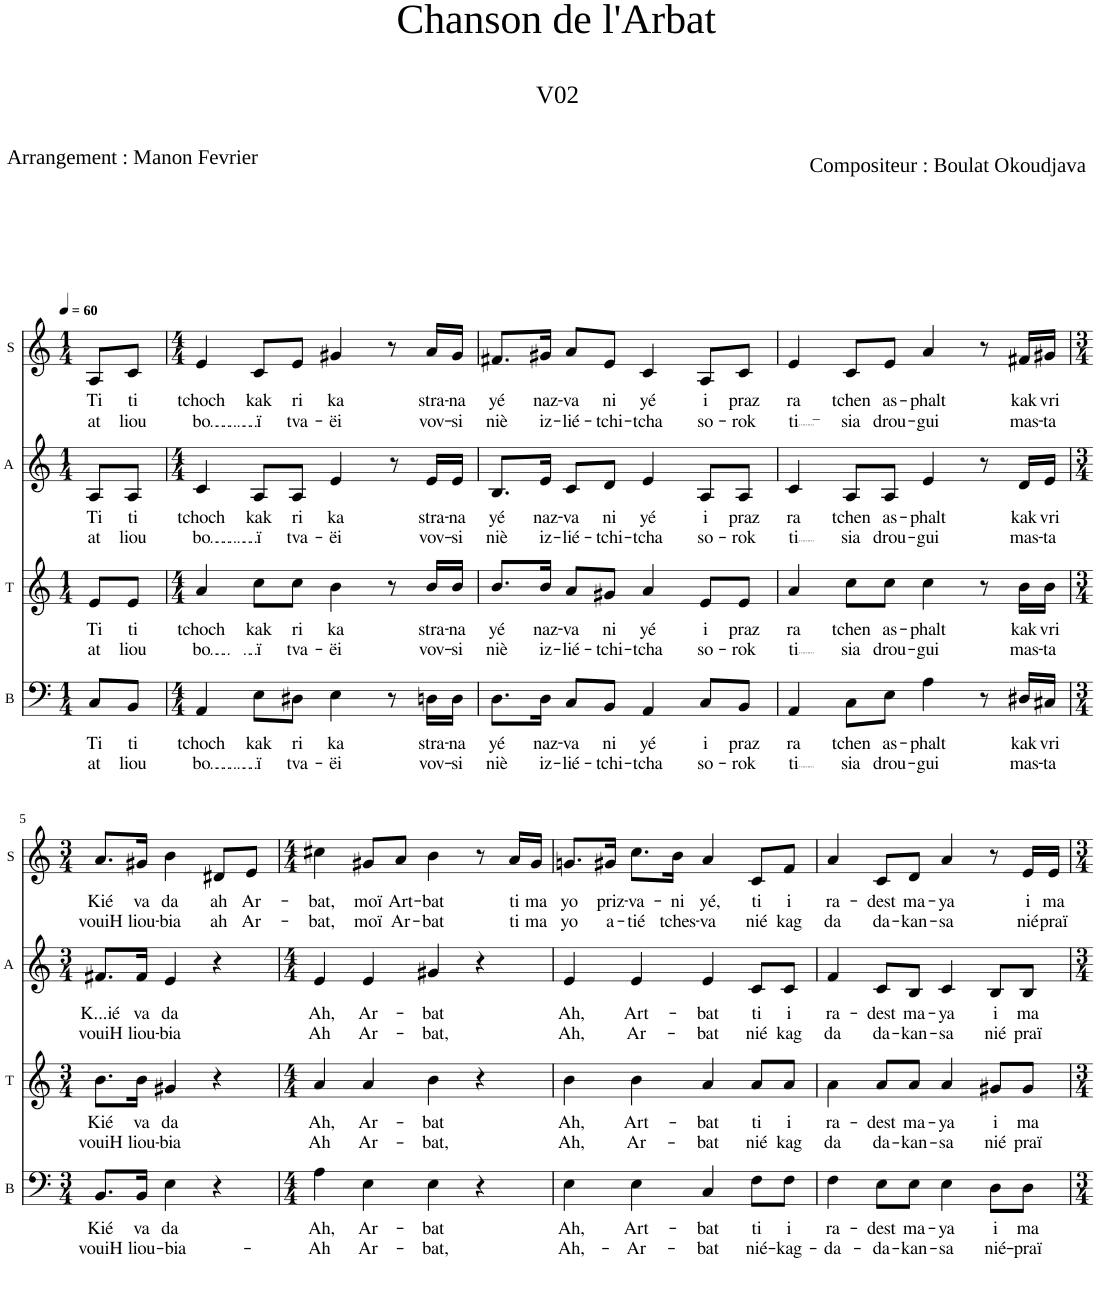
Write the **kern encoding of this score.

**kern	**text	**text	**kern	**text	**text	**kern	**text	**text	**kern	**text	**text
*part4	*part4	*part4	*part3	*part3	*part3	*part2	*part2	*part2	*part1	*part1	*part1
*staff4	*staff4	*staff4	*staff3	*staff3	*staff3	*staff2	*staff2	*staff2	*staff1	*staff1	*staff1
*I"B	*	*	*I"T	*	*	*I"A	*	*	*I"S	*	*
*I'B	*	*	*I'T	*	*	*I'A	*	*	*I'S	*	*
*clefF4	*	*	*clefG2	*	*	*clefG2	*	*	*clefG2	*	*
*Trd7c12	*	*	*	*	*	*	*	*	*	*	*
*k[]	*	*	*k[]	*	*	*k[]	*	*	*k[]	*	*
*M1/4	*	*	*M1/4	*	*	*M1/4	*	*	*M1/4	*	*
*MM60	*	*	*MM60	*	*	*MM60	*	*	*MM60	*	*
=1	=1	=1	=1	=1	=1	=1	=1	=1	=1	=1	=1
!	!LO:LY:b	!LO:LY:b	!	!LO:LY:b	!LO:LY:b	!	!LO:LY:b	!LO:LY:b	!	!LO:LY:b	!LO:LY:b
8C/L	Ti	at	8e/L	Ti	at	8A/L	Ti	at	8A/L	Ti	at
!	!LO:LY:b	!LO:LY:b	!	!LO:LY:b	!LO:LY:b	!	!LO:LY:b	!LO:LY:b	!	!LO:LY:b	!LO:LY:b
8BB/J	ti	liou	8e/J	ti	liou	8A/J	ti	liou	8c/J	ti	liou
=2	=2	=2	=2	=2	=2	=2	=2	=2	=2	=2	=2
*M4/4	*	*	*M4/4	*	*	*M4/4	*	*	*M4/4	*	*
!	!LO:LY:b	!LO:LY:b	!	!LO:LY:b	!LO:LY:b	!	!LO:LY:b	!LO:LY:b	!	!LO:LY:b	!LO:LY:b
4AA/	tchoch	bo	4a/	tchoch	bo	4c/	tchoch	bo	4e/	tchoch	bo
!	!LO:LY:b	!LO:LY:b	!	!LO:LY:b	!LO:LY:b	!	!LO:LY:b	!LO:LY:b	!	!LO:LY:b	!LO:LY:b
8E\L	kak	ï	8cc\L	kak	ï	8A/L	kak	ï	8c/L	kak	ï
!	!LO:LY:b	!LO:LY:b	!	!LO:LY:b	!LO:LY:b	!	!LO:LY:b	!LO:LY:b	!	!LO:LY:b	!LO:LY:b
8D#X\J	ri	tva-	8cc\J	ri	tva-	8A/J	ri	tva-	8e/J	ri	tva-
!	!LO:LY:b	!LO:LY:b	!	!LO:LY:b	!LO:LY:b	!	!LO:LY:b	!LO:LY:b	!	!LO:LY:b	!LO:LY:b
4E\	ka	-ëi	4b\	ka	-ëi	4e/	ka	-ëi	4g#X/	ka	-ëi
8r	.	.	8r	.	.	8r	.	.	8r	.	.
!	!LO:LY:b	!LO:LY:b	!	!LO:LY:b	!LO:LY:b	!	!LO:LY:b	!LO:LY:b	!	!LO:LY:b	!LO:LY:b
16Dn\LL	stra-	vov-	16b/LL	stra-	vov-	16e/LL	stra-	vov-	16a/LL	stra-	vov-
!	!LO:LY:b	!LO:LY:b	!	!LO:LY:b	!LO:LY:b	!	!LO:LY:b	!LO:LY:b	!	!LO:LY:b	!LO:LY:b
16D\JJ	-na	-si	16b/JJ	-na	-si	16e/JJ	-na	-si	16g#/JJ	-na	-si
=3	=3	=3	=3	=3	=3	=3	=3	=3	=3	=3	=3
!	!LO:LY:b	!LO:LY:b	!	!LO:LY:b	!LO:LY:b	!	!LO:LY:b	!LO:LY:b	!	!LO:LY:b	!LO:LY:b
8.D\L	yé	niè	8.b/L	yé	niè	8.B/L	yé	niè	8.f#X/L	yé	niè
!	!LO:LY:b	!LO:LY:b	!	!LO:LY:b	!LO:LY:b	!	!LO:LY:b	!LO:LY:b	!	!LO:LY:b	!LO:LY:b
16D\Jk	naz-	iz-	16b/Jk	naz-	iz-	16e/Jk	naz-	iz-	16g#X/Jk	naz-	iz-
!	!LO:LY:b	!LO:LY:b	!	!LO:LY:b	!LO:LY:b	!	!LO:LY:b	!LO:LY:b	!	!LO:LY:b	!LO:LY:b
8C/L	-va	-lié-	8a/L	-va	-lié-	8c/L	-va	-lié-	8a/L	-va	-lié-
!	!LO:LY:b	!LO:LY:b	!	!LO:LY:b	!LO:LY:b	!	!LO:LY:b	!LO:LY:b	!	!LO:LY:b	!LO:LY:b
8BB/J	ni	-tchi-	8g#X/J	ni	-tchi-	8d/J	ni	-tchi-	8e/J	ni	-tchi-
!	!LO:LY:b	!LO:LY:b	!	!LO:LY:b	!LO:LY:b	!	!LO:LY:b	!LO:LY:b	!	!LO:LY:b	!LO:LY:b
4AA/	yé	-tcha	4a/	yé	-tcha	4e/	yé	-tcha	4c/	yé	-tcha
!	!LO:LY:b	!LO:LY:b	!	!LO:LY:b	!LO:LY:b	!	!LO:LY:b	!LO:LY:b	!	!LO:LY:b	!LO:LY:b
8C/L	i	so-	8e/L	i	so-	8A/L	i	so-	8A/L	i	so-
!	!LO:LY:b	!LO:LY:b	!	!LO:LY:b	!LO:LY:b	!	!LO:LY:b	!LO:LY:b	!	!LO:LY:b	!LO:LY:b
8BB/J	praz	-rok	8e/J	praz	-rok	8A/J	praz	-rok	8c/J	praz	-rok
=4	=4	=4	=4	=4	=4	=4	=4	=4	=4	=4	=4
!	!LO:LY:b	!LO:LY:b	!	!LO:LY:b	!LO:LY:b	!	!LO:LY:b	!LO:LY:b	!	!LO:LY:b	!LO:LY:b
4AA/	ra	ti	4a/	ra	ti	4c/	ra	ti	4e/	ra	ti
!	!LO:LY:b	!LO:LY:b	!	!LO:LY:b	!LO:LY:b	!	!LO:LY:b	!LO:LY:b	!	!LO:LY:b	!LO:LY:b
8C\L	tchen	sia	8cc\L	tchen	sia	8A/L	tchen	sia	8c/L	tchen	sia
!	!LO:LY:b	!LO:LY:b	!	!LO:LY:b	!LO:LY:b	!	!LO:LY:b	!LO:LY:b	!	!LO:LY:b	!LO:LY:b
8E\J	as-	drou-	8cc\J	as-	drou-	8A/J	as-	drou-	8e/J	as-	drou-
!	!LO:LY:b	!LO:LY:b	!	!LO:LY:b	!LO:LY:b	!	!LO:LY:b	!LO:LY:b	!	!LO:LY:b	!LO:LY:b
4A\	-phalt	-gui	4cc\	-phalt	-gui	4e/	-phalt	-gui	4a/	-phalt	-gui
8r	.	.	8r	.	.	8r	.	.	8r	.	.
!	!LO:LY:b	!LO:LY:b	!	!LO:LY:b	!LO:LY:b	!	!LO:LY:b	!LO:LY:b	!	!LO:LY:b	!LO:LY:b
16D#X/LL	kak	mas-	16b\LL	kak	mas-	16d/LL	kak	mas-	16f#X/LL	kak	mas-
!	!LO:LY:b	!LO:LY:b	!	!LO:LY:b	!LO:LY:b	!	!LO:LY:b	!LO:LY:b	!	!LO:LY:b	!LO:LY:b
16C#X/JJ	vri	-ta	16b\JJ	vri	-ta	16e/JJ	vri	-ta	16g#X/JJ	vri	-ta
!!LO:LB:g=z
=5	=5	=5	=5	=5	=5	=5	=5	=5	=5	=5	=5
*M3/4	*	*	*M3/4	*	*	*M3/4	*	*	*M3/4	*	*
!	!LO:LY:b	!LO:LY:b	!	!LO:LY:b	!LO:LY:b	!	!LO:LY:b	!LO:LY:b	!	!LO:LY:b	!LO:LY:b
8.BB/L	Kié	vouiH	8.b\L	Kié	vouiH	8.f#X/L	K...ié	vouiH	8.a/L	Kié	vouiH
!	!LO:LY:b	!LO:LY:b	!	!LO:LY:b	!LO:LY:b	!	!LO:LY:b	!LO:LY:b	!	!LO:LY:b	!LO:LY:b
16BB/Jk	va	liou-	16b\Jk	va	liou-	16f#/Jk	va	liou-	16g#X/Jk	va	liou-
!	!LO:LY:b	!LO:LY:b	!	!LO:LY:b	!LO:LY:b	!	!LO:LY:b	!LO:LY:b	!	!LO:LY:b	!LO:LY:b
4E\	da	-bia-	4g#X/	da	-bia	4e/	da	-bia	4b\	da	-bia
!	!	!	!	!	!	!	!	!	!	!LO:LY:b	!LO:LY:b
4r	.	.	4r	.	.	4r	.	.	8d#X/L	ah	ah
!	!	!	!	!	!	!	!	!	!	!LO:LY:b	!LO:LY:b
.	.	.	.	.	.	.	.	.	8e/J	Ar-	Ar-
=6	=6	=6	=6	=6	=6	=6	=6	=6	=6	=6	=6
*M4/4	*	*	*M4/4	*	*	*M4/4	*	*	*M4/4	*	*
!	!LO:LY:b	!LO:LY:b	!	!LO:LY:b	!LO:LY:b	!	!LO:LY:b	!LO:LY:b	!	!LO:LY:b	!LO:LY:b
4A\	Ah,	-Ah	4a/	Ah,	Ah	4e/	Ah,	Ah	4cc#X\	-bat,	-bat,
!	!LO:LY:b	!LO:LY:b	!	!LO:LY:b	!LO:LY:b	!	!LO:LY:b	!LO:LY:b	!	!LO:LY:b	!LO:LY:b
4E\	Ar-	Ar-	4a/	Ar-	Ar-	4e/	Ar-	Ar-	8g#X/L	moï	moï
!	!	!	!	!	!	!	!	!	!	!LO:LY:b	!LO:LY:b
.	.	.	.	.	.	.	.	.	8a/J	Art-	Ar-
!	!LO:LY:b	!LO:LY:b	!	!LO:LY:b	!LO:LY:b	!	!LO:LY:b	!LO:LY:b	!	!LO:LY:b	!LO:LY:b
4E\	-bat	-bat,	4b\	-bat	-bat,	4g#X/	-bat	-bat,	4b\	-bat	-bat
4r	.	.	4r	.	.	4r	.	.	8r	.	.
!	!	!	!	!	!	!	!	!	!	!LO:LY:b	!LO:LY:b
.	.	.	.	.	.	.	.	.	16a/LL	ti	ti
!	!	!	!	!	!	!	!	!	!	!LO:LY:b	!LO:LY:b
.	.	.	.	.	.	.	.	.	16g#/JJ	ma	ma
=7	=7	=7	=7	=7	=7	=7	=7	=7	=7	=7	=7
!	!LO:LY:b	!LO:LY:b	!	!LO:LY:b	!LO:LY:b	!	!LO:LY:b	!LO:LY:b	!	!LO:LY:b	!LO:LY:b
4E\	Ah,	Ah,-	4b\	Ah,	Ah,	4e/	Ah,	Ah,	8.gn/L	yo	yo
!	!	!	!	!	!	!	!	!	!	!LO:LY:b	!LO:LY:b
.	.	.	.	.	.	.	.	.	16g#X/Jk	priz-	a-
!	!LO:LY:b	!LO:LY:b	!	!LO:LY:b	!LO:LY:b	!	!LO:LY:b	!LO:LY:b	!	!LO:LY:b	!LO:LY:b
4E\	Art-	-Ar-	4b\	Art-	Ar-	4e/	Art-	Ar-	8.cc\L	-va-	-tié
!	!	!	!	!	!	!	!	!	!	!LO:LY:b	!LO:LY:b
.	.	.	.	.	.	.	.	.	16b\Jk	-ni	tches-
!	!LO:LY:b	!LO:LY:b	!	!LO:LY:b	!LO:LY:b	!	!LO:LY:b	!LO:LY:b	!	!LO:LY:b	!LO:LY:b
4C/	-bat	-bat	4a/	-bat	-bat	4e/	-bat	-bat	4a/	yé,	-va
!	!LO:LY:b	!LO:LY:b	!	!LO:LY:b	!LO:LY:b	!	!LO:LY:b	!LO:LY:b	!	!LO:LY:b	!LO:LY:b
8F\L	ti	nié-	8a/L	ti	nié	8c/L	ti	nié	8c/L	ti	nié
!	!LO:LY:b	!LO:LY:b	!	!LO:LY:b	!LO:LY:b	!	!LO:LY:b	!LO:LY:b	!	!LO:LY:b	!LO:LY:b
8F\J	i	-kag-	8a/J	i	kag	8c/J	i	kag	8f/J	i	kag
=8	=8	=8	=8	=8	=8	=8	=8	=8	=8	=8	=8
!	!LO:LY:b	!LO:LY:b	!	!LO:LY:b	!LO:LY:b	!	!LO:LY:b	!LO:LY:b	!	!LO:LY:b	!LO:LY:b
4F\	ra-	-da-	4a\	ra-	da	4f/	ra-	da	4a/	ra-	da
!	!LO:LY:b	!LO:LY:b	!	!LO:LY:b	!LO:LY:b	!	!LO:LY:b	!LO:LY:b	!	!LO:LY:b	!LO:LY:b
8E\L	-dest	-da-	8a/L	-dest	da-	8c/L	-dest	da-	8c/L	-dest	da-
!	!LO:LY:b	!LO:LY:b	!	!LO:LY:b	!LO:LY:b	!	!LO:LY:b	!LO:LY:b	!	!LO:LY:b	!LO:LY:b
8E\J	ma-	-kan-	8a/J	ma-	-kan-	8B/J	ma-	-kan-	8d/J	ma-	-kan-
!	!LO:LY:b	!LO:LY:b	!	!LO:LY:b	!LO:LY:b	!	!LO:LY:b	!LO:LY:b	!	!LO:LY:b	!LO:LY:b
4E\	-ya	-sa	4a/	-ya	-sa	4c/	-ya	-sa	4a/	-ya	-sa
!	!LO:LY:b	!LO:LY:b	!	!LO:LY:b	!LO:LY:b	!	!LO:LY:b	!LO:LY:b	!	!	!
8D\L	i	nié-	8g#X/L	i	nié	8B/L	i	nié	8r	.	.
!	!LO:LY:b	!LO:LY:b	!	!LO:LY:b	!LO:LY:b	!	!LO:LY:b	!LO:LY:b	!	!LO:LY:b	!LO:LY:b
8D\J	ma	-praï	8g#/J	ma	praï	8B/J	ma	praï	16e/LL	i	nié
!	!	!	!	!	!	!	!	!	!	!LO:LY:b	!LO:LY:b
.	.	.	.	.	.	.	.	.	16e/JJ	ma	praï
=	=	=	=	=	=	=	=	=	=	=	=
*-	*-	*-	*-	*-	*-	*-	*-	*-	*-	*-	*-
